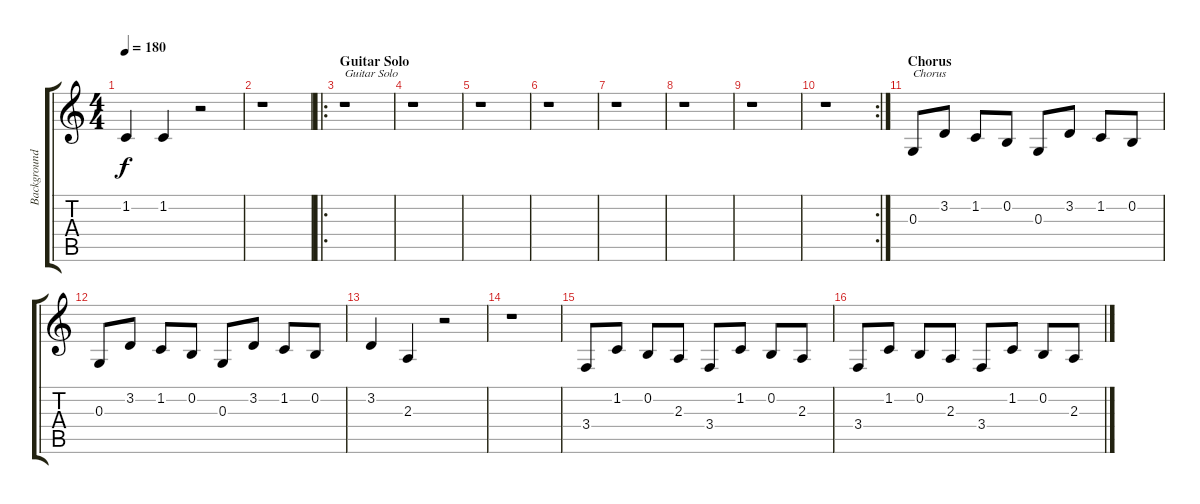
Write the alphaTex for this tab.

\track ("Background Vocal" "Background") {instrument lead1square}
\staff {score tabs}
\tuning (E4 B3 G3 D3 A2 E2) {hide}
\ts (4 4)
\tempo 180
\clef g2
\ks c
1.2.4{dy f} 1.2.4 r.2 |
r.1 |
\ro
\section ("" "Guitar Solo")
r.1{txt "Guitar Solo"} |
r.1 |
r.1 |
r.1 |
r.1 |
r.1 |
r.1 |
\rc 2
r.1 |
\section ("" "Chorus")
0.3.8{txt "Chorus"} 3.2.8 1.2.8 0.2.8 0.3.8 3.2.8 1.2.8 0.2.8 |
0.3.8 3.2.8 1.2.8 0.2.8 0.3.8 3.2.8 1.2.8 0.2.8 |
3.2.4 2.3.4 r.2 |
r.1 |
3.4.8 1.2.8 0.2.8 2.3.8 3.4.8 1.2.8 0.2.8 2.3.8 |
3.4.8 1.2.8 0.2.8 2.3.8 3.4.8 1.2.8 0.2.8 2.3.8
